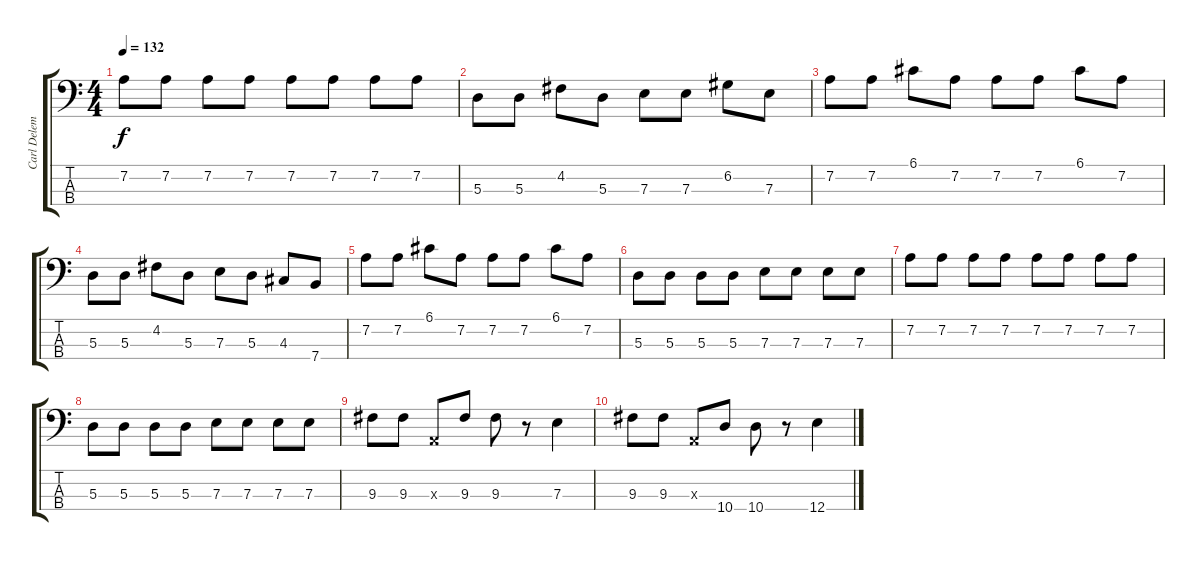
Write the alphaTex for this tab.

\track ("Carl Delemo" "Carl Delem") {instrument electricbassfinger}
\staff {score tabs}
\tuning (G2 D2 A1 E1) {hide}
\ts (4 4)
\tempo 132
\clef f4
\ks c
7.2.8{dy f} 7.2.8 7.2.8 7.2.8 7.2.8 7.2.8 7.2.8 7.2.8 |
5.3.8 5.3.8 4.2.8 5.3.8 7.3.8 7.3.8 6.2.8 7.3.8 |
7.2.8 7.2.8 6.1.8 7.2.8 7.2.8 7.2.8 6.1.8 7.2.8 |
5.3.8 5.3.8 4.2.8 5.3.8 7.3.8 5.3.8 4.3.8 7.4.8 |
7.2.8 7.2.8 6.1.8 7.2.8 7.2.8 7.2.8 6.1.8 7.2.8 |
5.3.8 5.3.8 5.3.8 5.3.8 7.3.8 7.3.8 7.3.8 7.3.8 |
7.2.8 7.2.8 7.2.8 7.2.8 7.2.8 7.2.8 7.2.8 7.2.8 |
5.3.8 5.3.8 5.3.8 5.3.8 7.3.8 7.3.8 7.3.8 7.3.8 |
9.3.8 9.3.8 0.3{x}.8 9.3.8 9.3.8 r.8 7.3.4 |
9.3.8 9.3.8 0.3{x}.8 10.4.8 10.4.8 r.8 12.4.4
